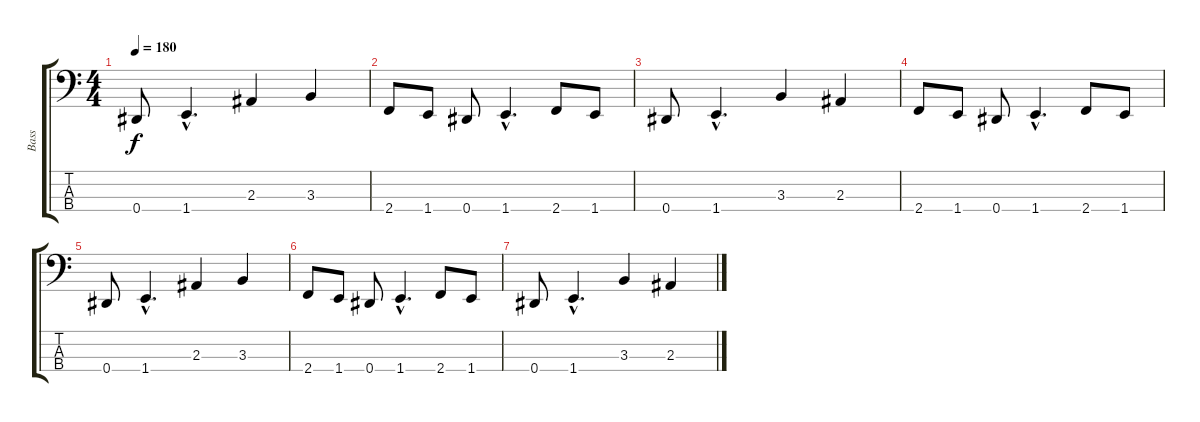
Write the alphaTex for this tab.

\track ("Bass" "Bass") {instrument slapbass2}
\staff {score tabs}
\tuning (Gb2 Db2 Ab1 Eb1) {hide}
\ts (4 4)
\tempo 180
\clef f4
\ks c
0.4.8{dy f} 1.4{hac}.4{d} 2.3.4 3.3.4 |
2.4.8 1.4.8 0.4.8 1.4{hac}.4{d} 2.4.8 1.4.8 |
0.4.8 1.4{hac}.4{d} 3.3.4 2.3.4 |
2.4.8 1.4.8 0.4.8 1.4{hac}.4{d} 2.4.8 1.4.8 |
0.4.8 1.4{hac}.4{d} 2.3.4 3.3.4 |
2.4.8 1.4.8 0.4.8 1.4{hac}.4{d} 2.4.8 1.4.8 |
0.4.8 1.4{hac}.4{d} 3.3.4 2.3.4
